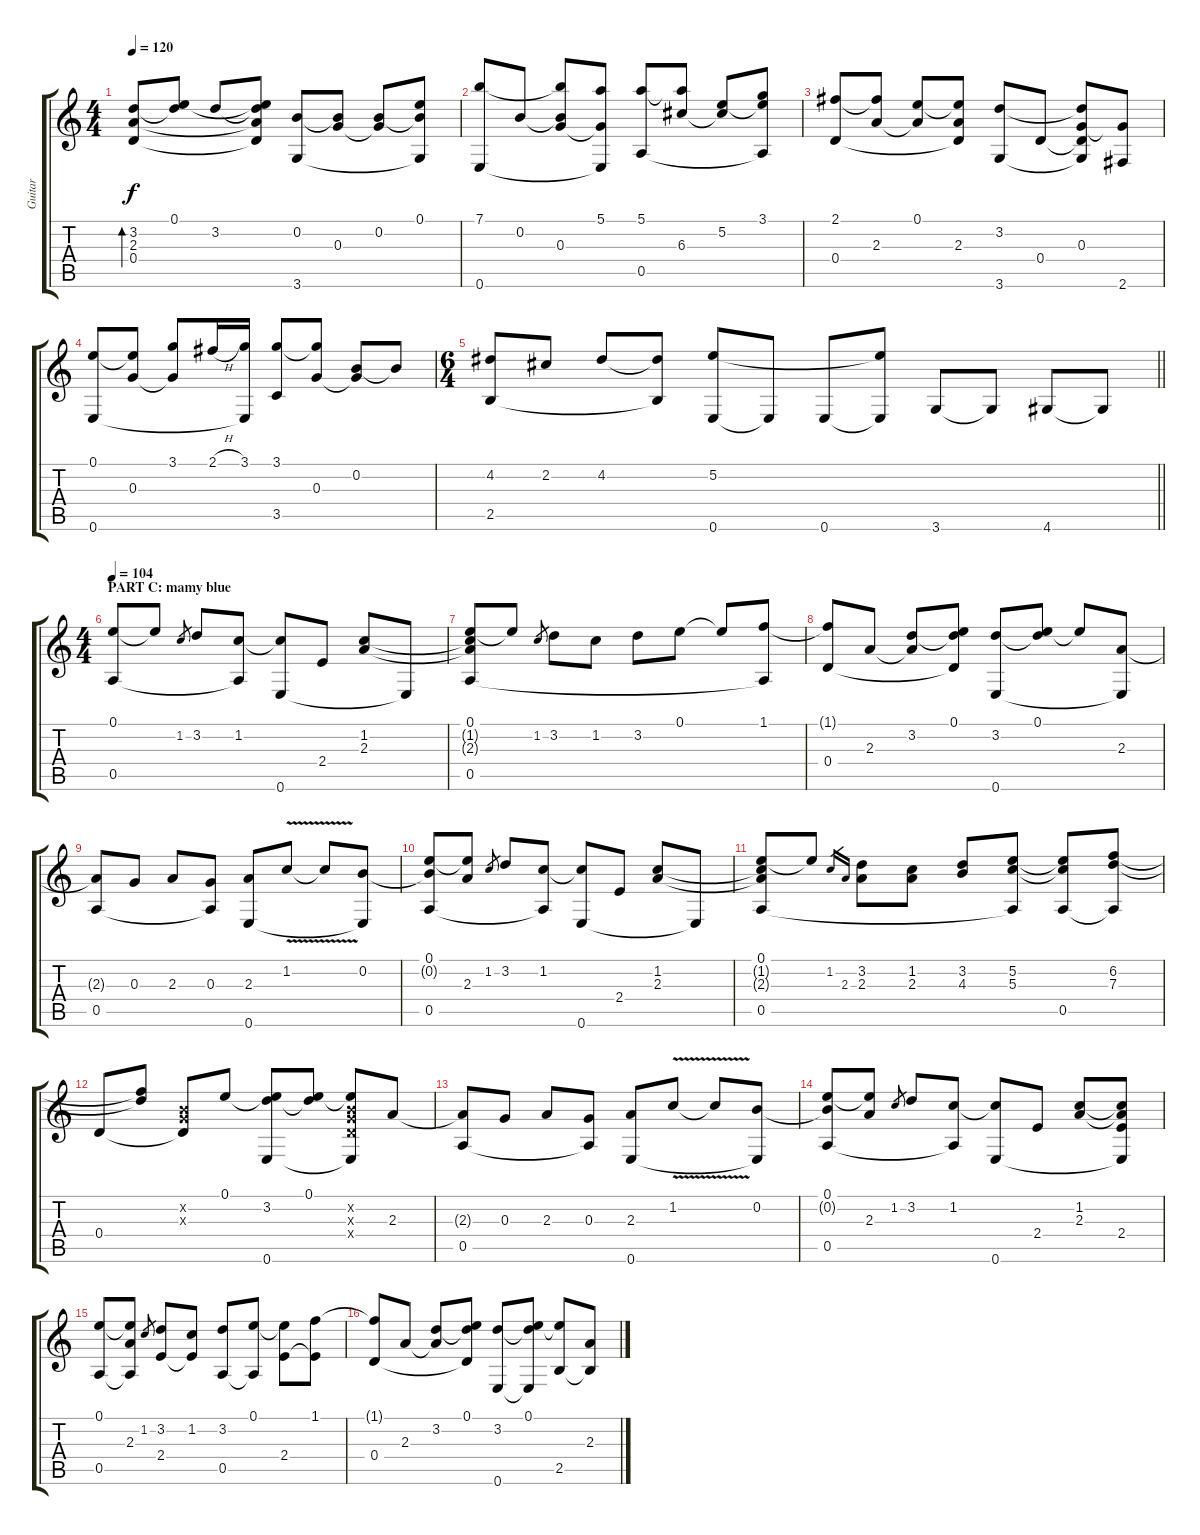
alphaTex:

\track ("Guitar" "Guitar") {instrument acousticguitarnylon}
\staff {score tabs}
\tuning (E4 B3 G3 D3 A2 E2) {hide}
\ts (4 4)
\tempo 120
\clef g2
\ks c
(3.2 2.3 0.4).8{bd 240 dy f} (0.1 3.2{t}).8 3.2.8 (0.1{t} 3.2{t} 2.3{t} 0.4{t}).8 (0.2 3.6).8 (0.2{t} 0.3).8 (0.2 0.3{t}).8 (0.1 0.2{t} 3.6{t}).8 |
(7.1 0.6).8 0.2.8 (7.1{t} 0.2{t} 0.3).8 (5.1 0.3{t} 0.6{t}).8 (5.1 0.5).8 (5.1{t} 6.3).8 (5.2 6.3{t}).8 (3.1 5.2{t} 0.5{t}).8 |
(2.1 0.4).8 (2.1{t} 2.3).8 (0.1 2.3{t}).8 (0.1{t} 2.3 0.4{t}).8 (3.2 3.6).8 0.4.8 (3.2{t} 0.3 0.4{t} 3.6{t}).8 (0.3{t} 2.6).8 |
(0.1 0.6).8 (0.1{t} 0.3).8 (3.1 0.3{t}).8 2.1{h}.16 (3.1 0.6{t}).16 (3.1 3.5).8 (3.1{t} 0.3).8 (0.2 0.3{t}).8 0.2{t}.8 |
\ts (6 4)
\barLineRight lightlight
(4.2 2.5).8 2.2.8 4.2.8 (4.2{t} 2.5{t}).8 (5.2 0.6).8 0.6{t}.8 0.6.8 (5.2{t} 0.6{t}).8 3.6.8 3.6{t}.8 4.6.8 4.6{t}.8 |
\ts (4 4)
\section ("" "PART C: mamy blue")
\tempo 104
\ks aminor
(0.1 0.5).8 0.1{t}.8 1.2.8{gr} 3.2.8 (1.2 0.5{t}).8 (1.2{t} 0.6).8 2.4.8 (1.2 2.3).8 0.6{t}.8 |
(0.1 1.2{t} 2.3{t} 0.5).8 0.1{t}.8 1.2.8{gr} 3.2.8 1.2.8 3.2.8 0.1.8 0.1{t}.8 (1.1 0.5{t}).8 |
(1.1{t} 0.4).8 2.3.8 (3.2 2.3{t}).8 (0.1 3.2{t} 0.4{t}).8 (3.2 0.6).8 (0.1 3.2{t}).8 0.1{t}.8 (2.3 0.6{t}).8 |
(2.3{t} 0.5).8 0.3.8 2.3.8 (0.3 0.5{t}).8 (2.3 0.6).8 1.2{v}.8 1.2{t}.8 (0.2 0.6{t}).8 |
(0.1 0.2{t} 0.5).8 (0.1{t} 2.3).8 1.2.8{gr} 3.2.8 (1.2 0.5{t}).8 (1.2{t} 0.6).8 2.4.8 (1.2 2.3).8 0.6{t}.8 |
(0.1 1.2{t} 2.3{t} 0.5).8 0.1{t}.8 1.2.16{gr} 2.3.16{gr} (3.2 2.3).8 (1.2 2.3).8 (3.2 4.3).8 (5.2 5.3 0.5{t}).8 (5.2{t} 5.3{t} 0.5).8 (6.2 7.3 0.5{t}).8 |
0.4.8 (6.2{t} 7.3{t}).8 (0.2{x} 0.3{x} 0.4{t}).8 0.1.8 (0.1{t} 3.2 0.6).8 (0.1 3.2{t}).8 (0.1{t} 0.2{x} 0.3{x} 0.4{x} 0.6{t}).8 2.3.8 |
(2.3{t} 0.5).8 0.3.8 2.3.8 (0.3 0.5{t}).8 (2.3 0.6).8 1.2{v}.8 1.2{t}.8 (0.2 0.6{t}).8 |
(0.1 0.2{t} 0.5).8 (0.1{t} 2.3).8 1.2.8{gr} 3.2.8 (1.2 0.5{t}).8 (1.2{t} 0.6).8 2.4.8 (1.2 2.3).8 (1.2{t} 2.3{t} 2.4 0.6{t}).8 |
(0.1 0.5).8 (0.1{t} 2.3 0.5{t}).8 1.2.8{gr} (3.2 2.4).8 (1.2 2.4{t}).8 (3.2 0.5).8 (0.1 0.5{t}).8 (0.1{t} 2.4).8 (1.1 2.4{t}).8 |
(1.1{t} 0.4).8 2.3.8 (3.2 2.3{t}).8 (0.1 3.2{t} 0.4{t}).8 (3.2 0.6).8 (0.1 3.2{t} 0.6{t}).8 (0.1{t} 2.5).8 (2.3 2.5{t}).8
